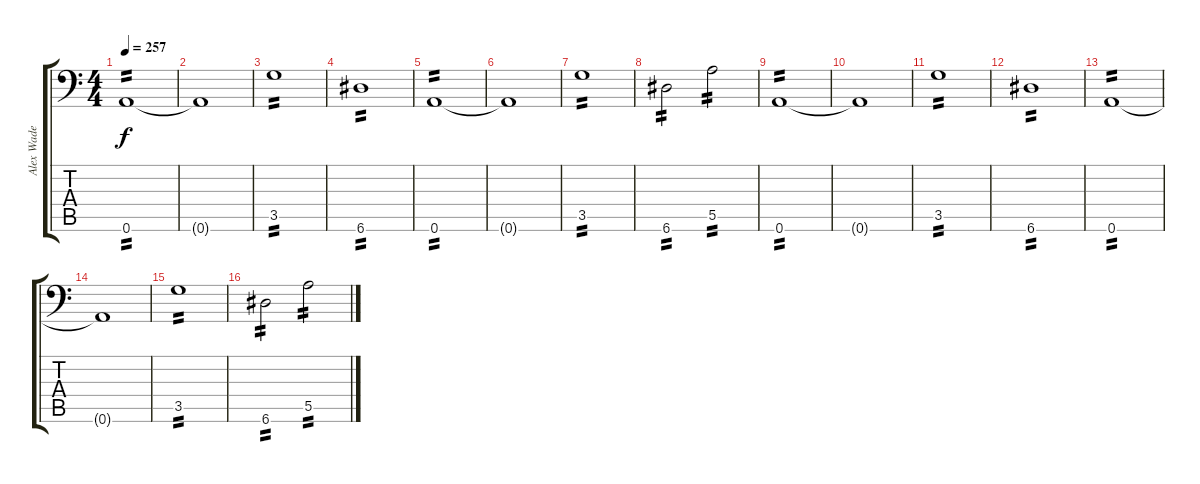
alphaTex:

\track ("Alex Wade" "Alex Wade") {instrument overdrivenguitar}
\staff {score tabs}
\tuning (B3 Gb3 D3 A2 E2 A1) {hide}
\ts (4 4)
\tempo 257
\clef f4
\ks c
0.6.1{tp 2 dy f} |
0.6{t}.1 |
3.5.1{tp 2} |
6.6.1{tp 2} |
0.6.1{tp 2} |
0.6{t}.1 |
3.5.1{tp 2} |
6.6.2{tp 2} 5.5.2{tp 2} |
0.6.1{tp 2} |
0.6{t}.1 |
3.5.1{tp 2} |
6.6.1{tp 2} |
0.6.1{tp 2} |
0.6{t}.1 |
3.5.1{tp 2} |
6.6.2{tp 2} 5.5.2{tp 2}
